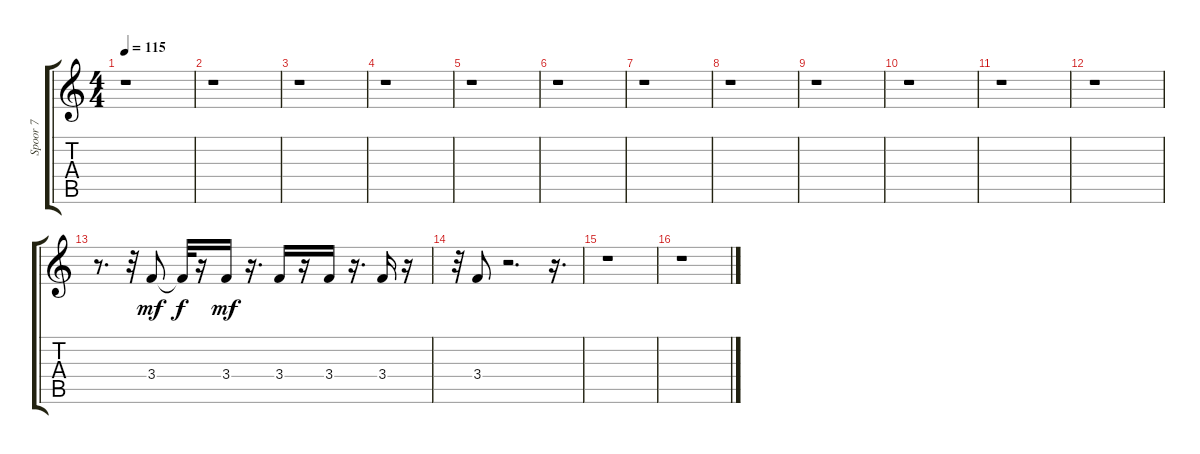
\track ("Spoor 7" "Spoor 7") {instrument electricguitarclean}
\staff {score tabs}
\tuning (E4 B3 G3 D3 A2 E2) {hide}
\ts (4 4)
\tempo 115
\clef g2
\ks c
r.1{dy mf} |
r.1 |
r.1 |
r.1 |
r.1 |
r.1 |
r.1 |
r.1 |
r.1 |
r.1 |
r.1 |
r.1 |
r.8{d} r.32 3.4.8 3.4{t}.32{dy f} r.16 3.4.16{dy mf} r.16{d} 3.4.16 r.16 3.4.16 r.16{d} 3.4.16 r.16 |
r.32 3.4.8 r.2{d} r.16{d} |
r.1 |
r.1
